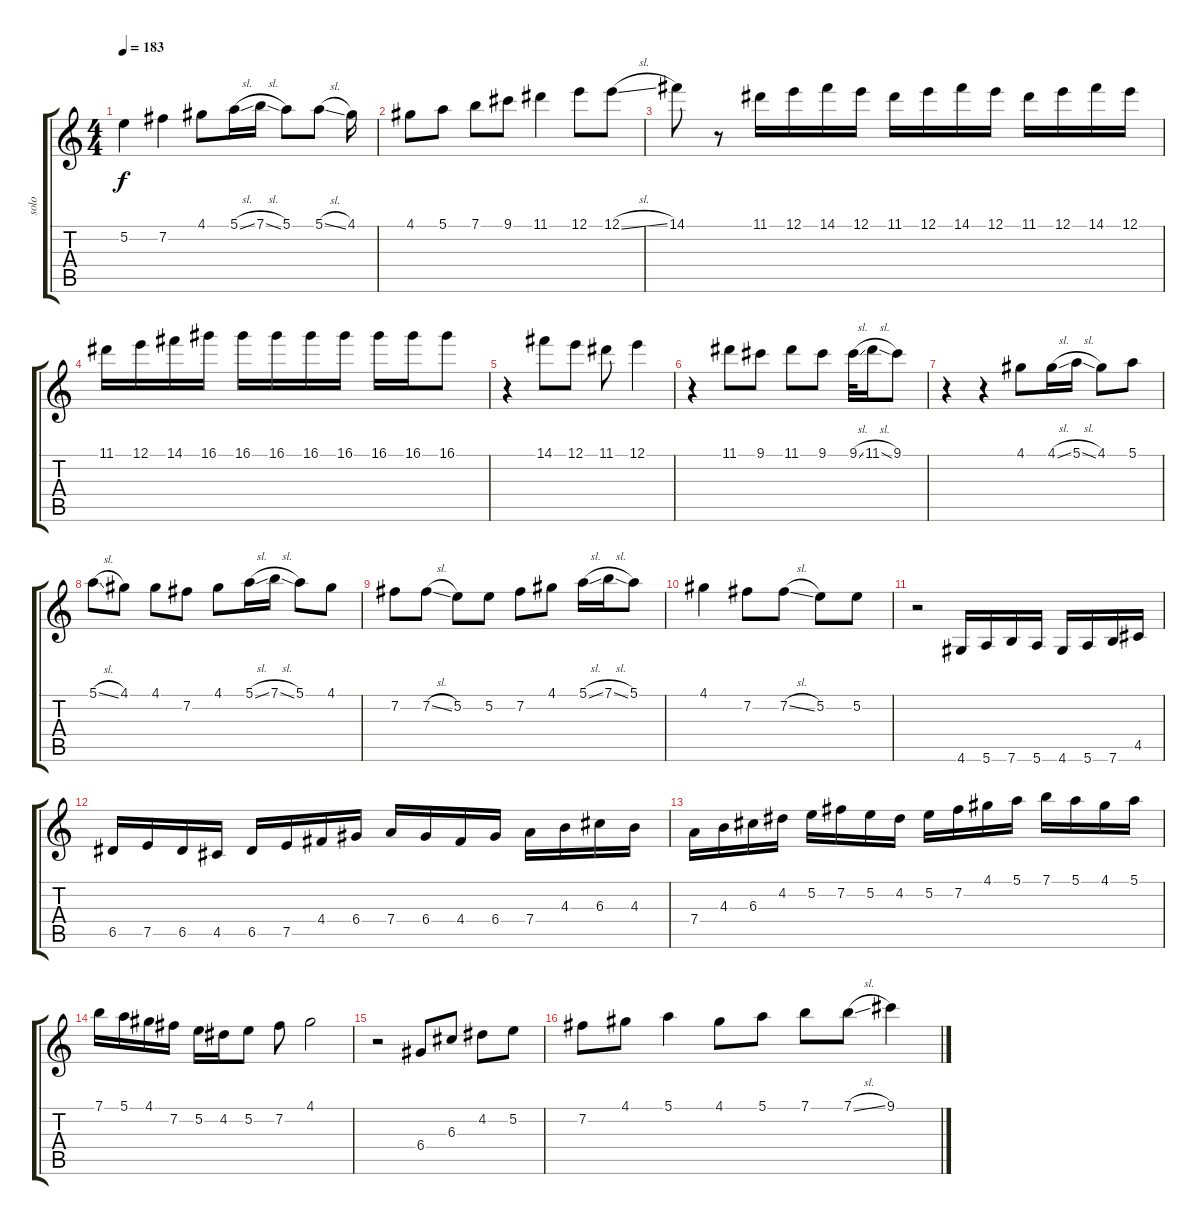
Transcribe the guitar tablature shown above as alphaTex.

\track ("solo" "solo") {instrument acousticguitarsteel}
\staff {score tabs}
\tuning (E4 B3 G3 D3 A2 E2) {hide}
\ts (4 4)
\tempo 183
\clef g2
\ks c
5.2.4{dy f} 7.2.4 4.1.8 5.1{sl}.16 7.1{sl}.16 5.1.8 5.1{sl}.8 4.1.16 |
4.1.8 5.1.8 7.1.8 9.1.8 11.1.4 12.1.8 12.1{sl}.8 |
14.1.8 r.8 11.1.16 12.1.16 14.1.16 12.1.16 11.1.16 12.1.16 14.1.16 12.1.16 11.1.16 12.1.16 14.1.16 12.1.16 |
11.1.16 12.1.16 14.1.16 16.1.16 16.1.16 16.1.16 16.1.16 16.1.16 16.1.16 16.1.16 16.1.8 |
r.4 14.1.8 12.1.8 11.1.8 12.1.4 |
r.4 11.1.8 9.1.8 11.1.8 9.1.8 9.1{sl}.32 11.1{sl}.16 9.1.8 |
r.4 r.4 4.1.8 4.1{sl}.16 5.1{sl}.16 4.1.8 5.1.8 |
5.1{sl}.8 4.1.8 4.1.8 7.2.8 4.1.8 5.1{sl}.16 7.1{sl}.16 5.1.8 4.1.8 |
7.2.8 7.2{sl}.8 5.2.8 5.2.8 7.2.8 4.1.8 5.1{sl}.16 7.1{sl}.16 5.1.8 |
4.1.4 7.2.8 7.2{sl}.8 5.2.8 5.2.8 |
r.2 4.6.16 5.6.16 7.6.16 5.6.16 4.6.16 5.6.16 7.6.16 4.5.16 |
6.5.16 7.5.16 6.5.16 4.5.16 6.5.16 7.5.16 4.4.16 6.4.16 7.4.16 6.4.16 4.4.16 6.4.16 7.4.16 4.3.16 6.3.16 4.3.16 |
7.4.16 4.3.16 6.3.16 4.2.16 5.2.16 7.2.16 5.2.16 4.2.16 5.2.16 7.2.16 4.1.16 5.1.16 7.1.16 5.1.16 4.1.16 5.1.16 |
7.1.16 5.1.16 4.1.16 7.2.16 5.2.16 4.2.16 5.2.8 7.2.8 4.1.2 |
r.2 6.4.8 6.3.8 4.2.8 5.2.8 |
7.2.8 4.1.8 5.1.4 4.1.8 5.1.8 7.1.8 7.1{sl}.8 9.1.4
